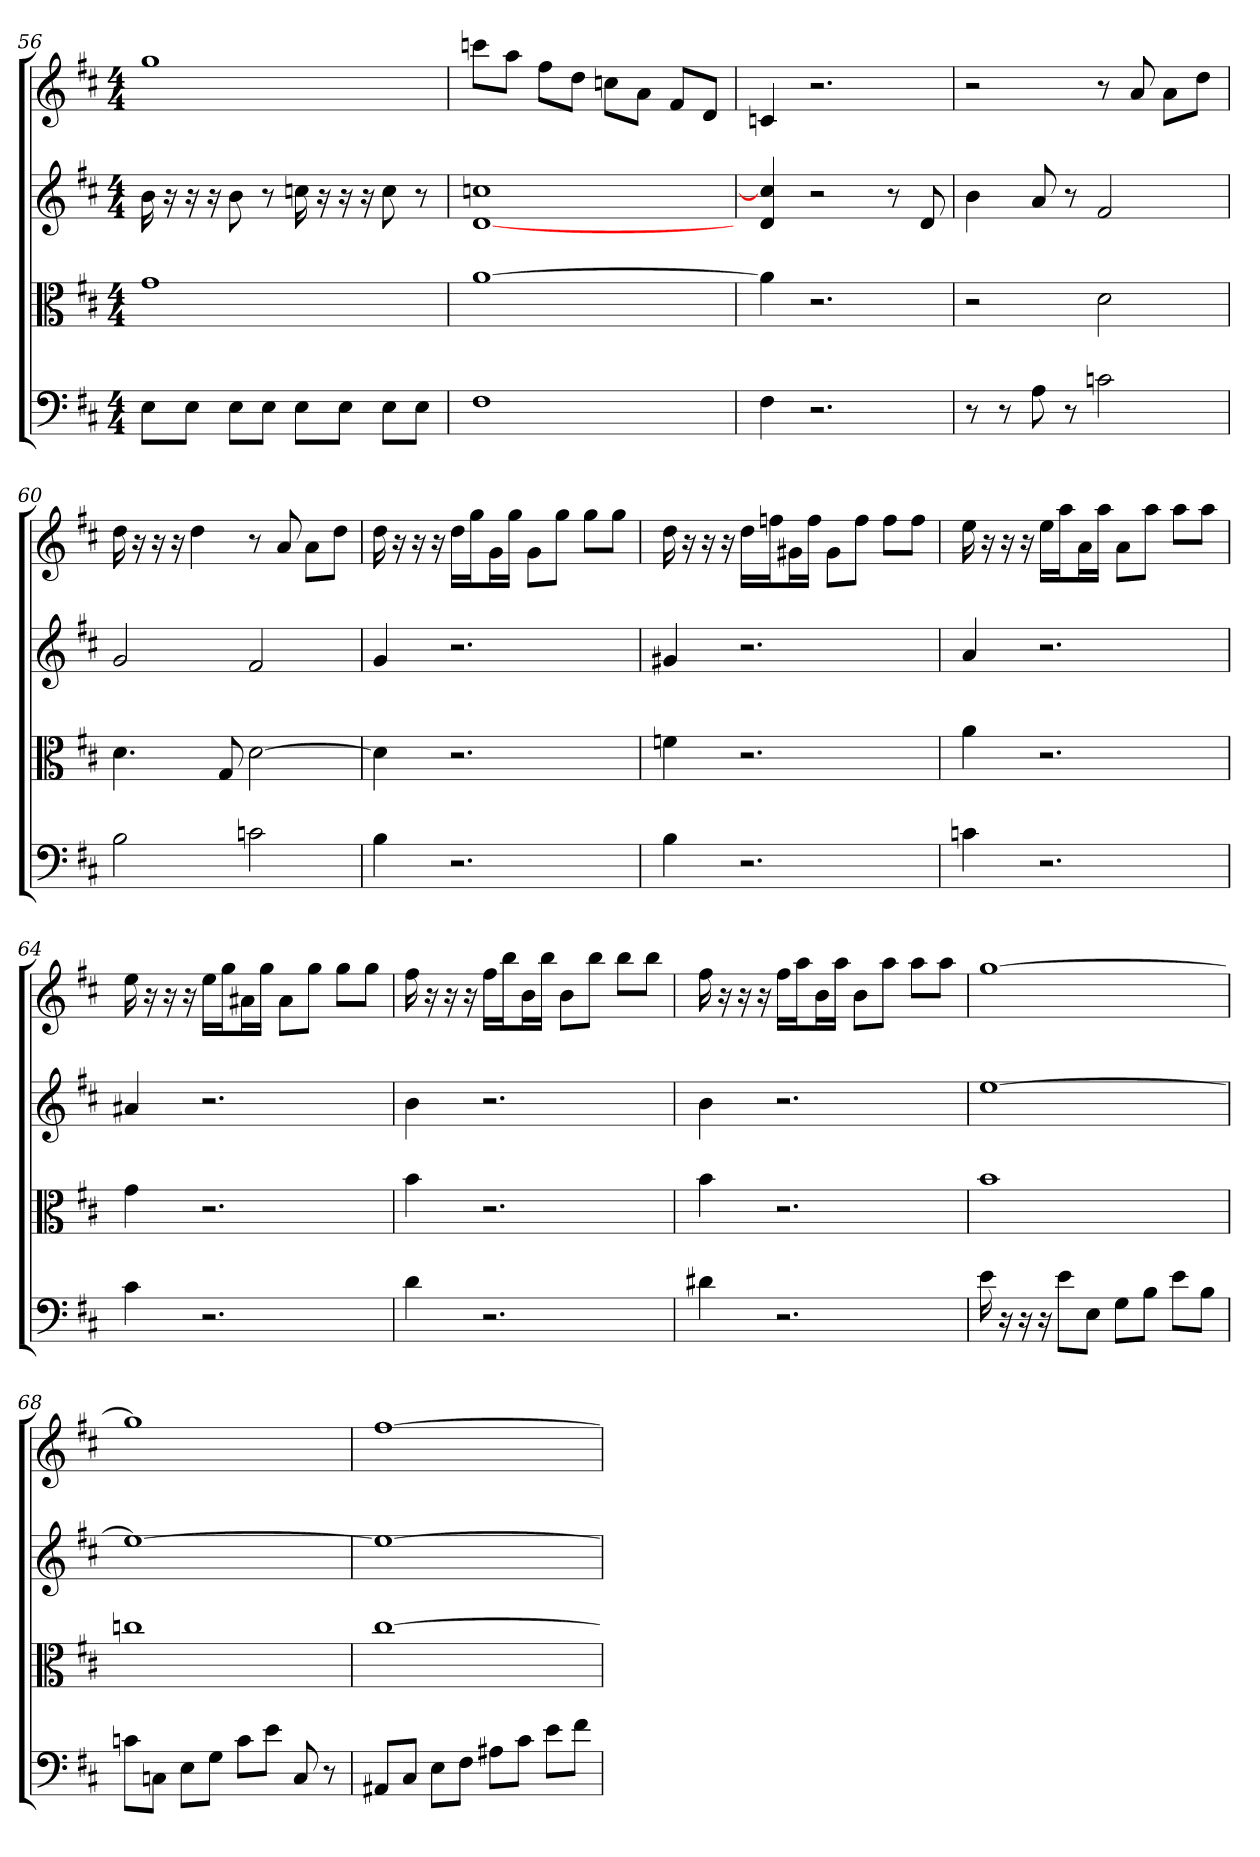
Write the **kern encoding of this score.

**kern	**kern	**kern	**kern
*part4	*part3	*part2	*part1
*staff4	*staff3	*staff2	*staff1
*clefF4	*clefC3	*clefG2	*clefG2
*k[f#c#]	*k[f#c#]	*k[f#c#]	*k[f#c#]
*b:	*b:	*b:	*b:
*M4/4	*M4/4	*M4/4	*M4/4
=56	=56	=56	=56
8E\L	1g	16b	1gg
.	.	16r	.
8E\J	.	16r	.
.	.	16r	.
8E\L	.	8b	.
8E\J	.	8r	.
8E\L	.	16ccn	.
.	.	16r	.
8E\J	.	16r	.
.	.	16r	.
8E\L	.	8cc	.
8E\J	.	8r	.
=57	=57	=57	=57
1F#	[1a	[1d 1ccn	8cccn\L
.	.	.	8aa\J
.	.	.	8ff#\L
.	.	.	8dd\J
.	.	.	8ccn\L
.	.	.	8a\J
.	.	.	8f#/L
.	.	.	8d/J
=58	=58	=58	=58
4F#	4a]	4d 4cc]	4cn
2.r	2.r	2r	2.r
.	.	8r	.
.	.	8d	.
=59	=59	=59	=59
8r	2r	4b	2r
8r	.	.	.
8A	.	8a	.
8r	.	8r	.
2cn	2d	2f#	8r
.	.	.	8a
.	.	.	8a\L
.	.	.	8dd\J
=60	=60	=60	=60
2B	4.d	2g	16dd
.	.	.	16r
.	.	.	16r
.	.	.	16r
.	.	.	4dd
.	8G	.	.
2cn	[2d	2f#	8r
.	.	.	8a
.	.	.	8a\L
.	.	.	8dd\J
=61	=61	=61	=61
4B	4d]	4g	16dd
.	.	.	16r
.	.	.	16r
.	.	.	16r
2.r	2.r	2.r	16dd\LL
.	.	.	16gg\J
.	.	.	16g\L
.	.	.	16gg\JJ
.	.	.	8g\L
.	.	.	8gg\J
.	.	.	8gg\L
.	.	.	8gg\J
=62	=62	=62	=62
4B	4fn	4g#X	16dd
.	.	.	16r
.	.	.	16r
.	.	.	16r
2.r	2.r	2.r	16dd\LL
.	.	.	16ffn\J
.	.	.	16g#X\L
.	.	.	16ff\JJ
.	.	.	8g#\L
.	.	.	8ff\J
.	.	.	8ff\L
.	.	.	8ff\J
=63	=63	=63	=63
4cn	4a	4a	16ee
.	.	.	16r
.	.	.	16r
.	.	.	16r
2.r	2.r	2.r	16ee\LL
.	.	.	16aa\J
.	.	.	16a\L
.	.	.	16aa\JJ
.	.	.	8a\L
.	.	.	8aa\J
.	.	.	8aa\L
.	.	.	8aa\J
=64	=64	=64	=64
4c#	4g	4a#X	16ee
.	.	.	16r
.	.	.	16r
.	.	.	16r
2.r	2.r	2.r	16ee\LL
.	.	.	16gg\J
.	.	.	16a#X\L
.	.	.	16gg\JJ
.	.	.	8a#\L
.	.	.	8gg\J
.	.	.	8gg\L
.	.	.	8gg\J
=65	=65	=65	=65
4d	4b	4b	16ff#
.	.	.	16r
.	.	.	16r
.	.	.	16r
2.r	2.r	2.r	16ff#\LL
.	.	.	16bb\J
.	.	.	16b\L
.	.	.	16bb\JJ
.	.	.	8b\L
.	.	.	8bb\J
.	.	.	8bb\L
.	.	.	8bb\J
=66	=66	=66	=66
4d#X	4b	4b	16ff#
.	.	.	16r
.	.	.	16r
.	.	.	16r
2.r	2.r	2.r	16ff#\LL
.	.	.	16aa\J
.	.	.	16b\L
.	.	.	16aa\JJ
.	.	.	8b\L
.	.	.	8aa\J
.	.	.	8aa\L
.	.	.	8aa\J
=67	=67	=67	=67
16e	1b	[1ee	[1gg
16r	.	.	.
16r	.	.	.
16r	.	.	.
8e\L	.	.	.
8E\J	.	.	.
8G\L	.	.	.
8B\J	.	.	.
8e\L	.	.	.
8B\J	.	.	.
=68	=68	=68	=68
8cn\L	1ccn	1ee_	1gg]
8Cn\J	.	.	.
8E\L	.	.	.
8G\J	.	.	.
8c\L	.	.	.
8e\J	.	.	.
8C	.	.	.
8r	.	.	.
=69	=69	=69	=69
8AA#X/L	[1cc#	1ee_	[1ff#
8C#/J	.	.	.
8E\L	.	.	.
8F#\J	.	.	.
8A#X\L	.	.	.
8c#\J	.	.	.
8e\L	.	.	.
8f#\J	.	.	.
=	=	=	=
*-	*-	*-	*-
